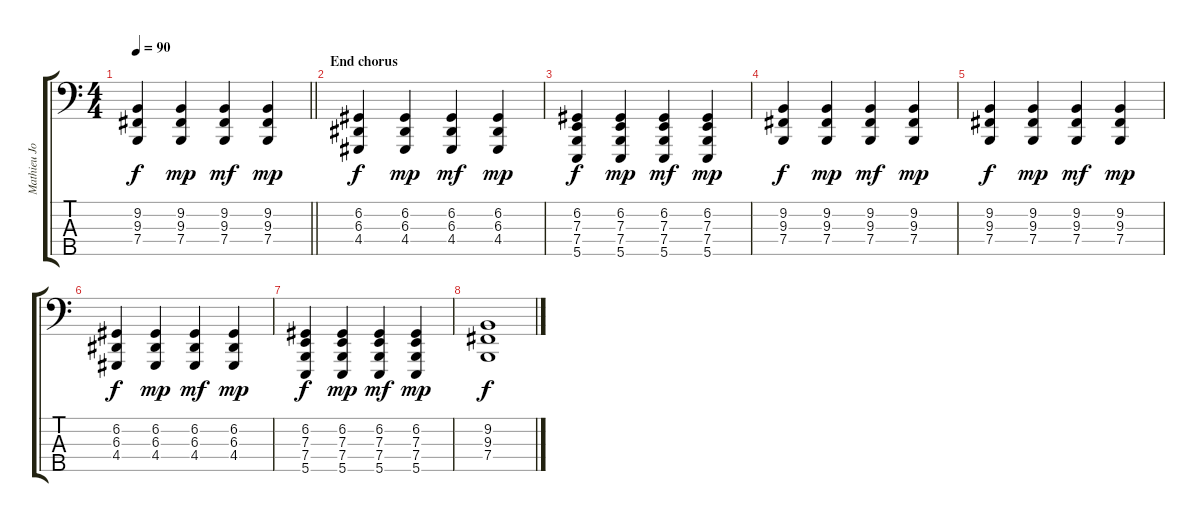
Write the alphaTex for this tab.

\track ("Mathieu Joly" "Mathieu Jo") {instrument acousticgrandpiano}
\staff {score tabs}
\tuning (G2 D2 A1 E1 B0) {hide}
\ts (4 4)
\tempo 90
\clef f4
\barLineRight lightlight
\ks c
(9.2 9.3 7.4).4{dy f} (9.2 9.3 7.4).4{dy mp} (9.2 9.3 7.4).4{dy mf} (9.2 9.3 7.4).4{dy mp} |
\section ("" "End chorus")
(6.2 6.3 4.4).4{dy f} (6.2 6.3 4.4).4{dy mp} (6.2 6.3 4.4).4{dy mf} (6.2 6.3 4.4).4{dy mp} |
(6.2 7.3 7.4 5.5).4{dy f} (6.2 7.3 7.4 5.5).4{dy mp} (6.2 7.3 7.4 5.5).4{dy mf} (6.2 7.3 7.4 5.5).4{dy mp} |
(9.2 9.3 7.4).4{dy f} (9.2 9.3 7.4).4{dy mp} (9.2 9.3 7.4).4{dy mf} (9.2 9.3 7.4).4{dy mp} |
(9.2 9.3 7.4).4{dy f} (9.2 9.3 7.4).4{dy mp} (9.2 9.3 7.4).4{dy mf} (9.2 9.3 7.4).4{dy mp} |
(6.2 6.3 4.4).4{dy f} (6.2 6.3 4.4).4{dy mp} (6.2 6.3 4.4).4{dy mf} (6.2 6.3 4.4).4{dy mp} |
(6.2 7.3 7.4 5.5).4{dy f} (6.2 7.3 7.4 5.5).4{dy mp} (6.2 7.3 7.4 5.5).4{dy mf} (6.2 7.3 7.4 5.5).4{dy mp} |
(9.2 9.3 7.4).1{dy f}
